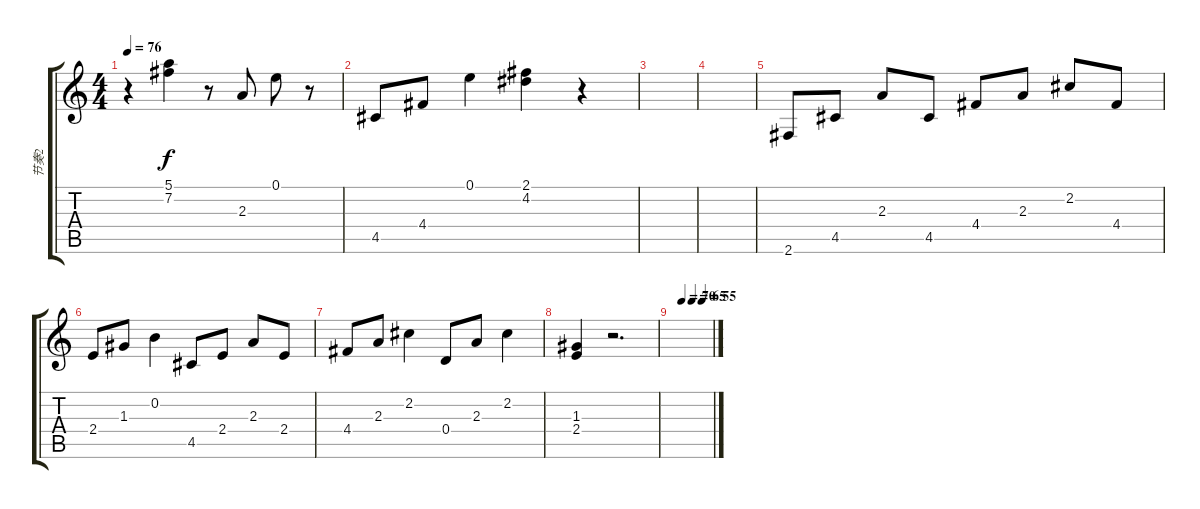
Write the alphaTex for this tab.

\track ("节奏2" "节奏2") {instrument electricguitarclean}
\staff {score tabs}
\tuning (E4 B3 G3 D3 A2 E2) {hide}
\ts (4 4)
\tempo 76
\clef g2
\ks c
r.4{dy f} (5.1 7.2).4 r.8 2.3.8 0.1.8 r.8 |
4.5.8 4.4.8 0.1.4 (2.1 4.2).4 r.4 |
|
|
2.6.8 4.5.8 2.3.8 4.5.8 4.4.8 2.3.8 2.2.8 4.4.8 |
2.4.8 1.3.8 0.2.4 4.5.8 2.4.8 2.3.8 2.4.8 |
4.4.8 2.3.8 2.2.4 0.4.8 2.3.8 2.2.4 |
(1.3 2.4).4 r.2{d} |
\tempo (70 0.25)
\tempo (65 0.5)
\tempo (55 0.75)
